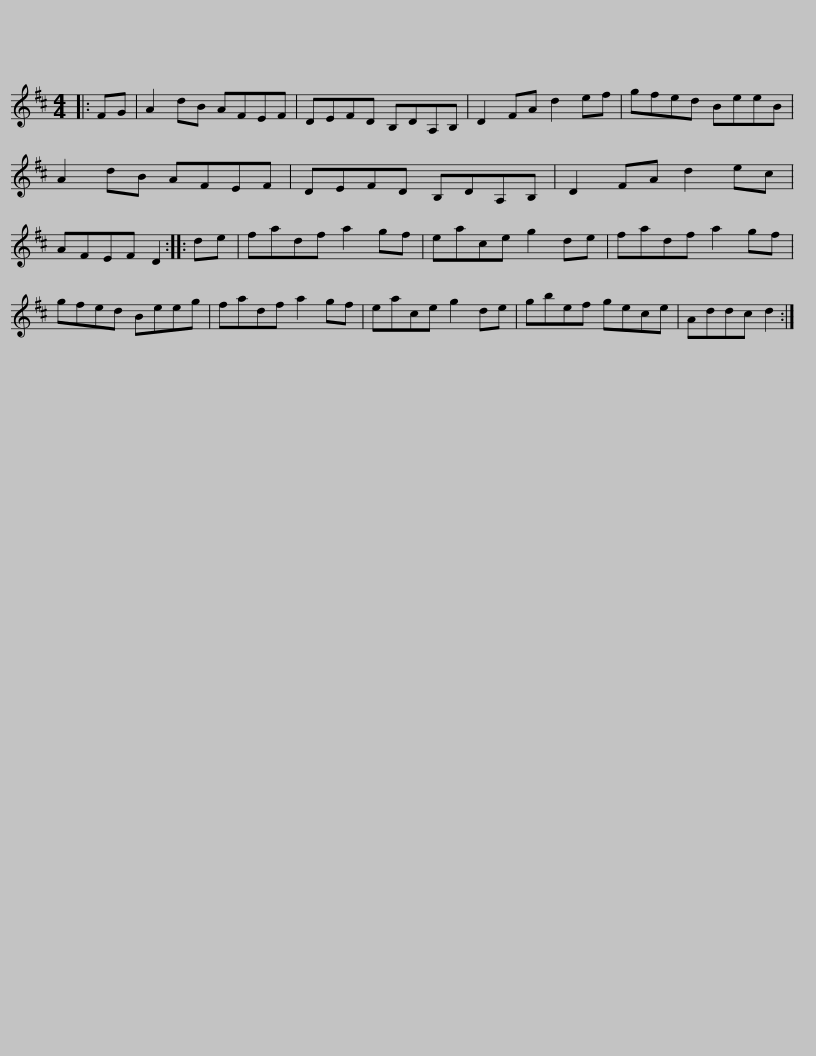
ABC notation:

X:1
L:1/8
M:4/4
I:linebreak $
K:D
V:1 treble
V:1
|: FG | A2 dB AFEF | DEFD B,DA,B, | D2 FA d2 ef | gfed BeeB | %5
 A2 dB AFEF |$ DEFD B,DA,B, | D2 FA d2 ec | AFEF D2 :: de | %10
 fadf a2 gf | eace g2 de | fadf a2 gf |$ gfed Beeg | fadf a2 gf | %15
 eace g2 de | gbef gece | Addc d2 :| %18
